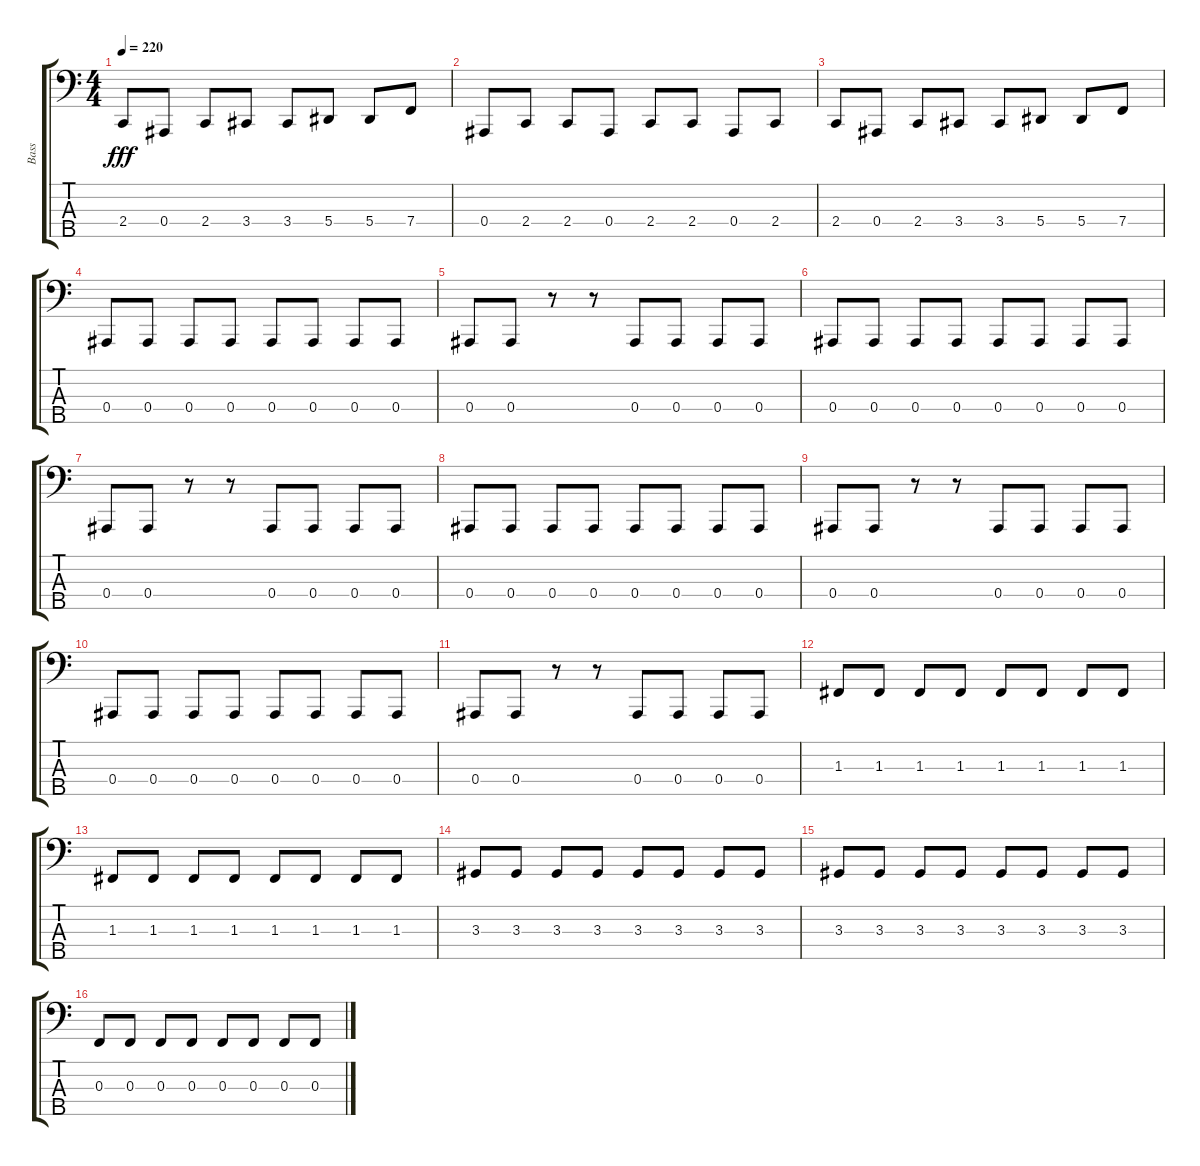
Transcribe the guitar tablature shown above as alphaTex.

\track ("Bass" "Bass") {instrument electricbassfinger}
\staff {score tabs}
\tuning (Eb2 Bb1 F1 Bb0 G0) {hide}
\ts (4 4)
\tempo 220
\clef f4
\ks c
2.4.8{dy fff} 0.4.8 2.4.8 3.4.8 3.4.8 5.4.8 5.4.8 7.4.8 |
0.4.8 2.4.8 2.4.8 0.4.8 2.4.8 2.4.8 0.4.8 2.4.8 |
2.4.8 0.4.8 2.4.8 3.4.8 3.4.8 5.4.8 5.4.8 7.4.8 |
0.4.8 0.4.8 0.4.8 0.4.8 0.4.8 0.4.8 0.4.8 0.4.8 |
0.4.8 0.4.8 r.8 r.8 0.4.8 0.4.8 0.4.8 0.4.8 |
0.4.8 0.4.8 0.4.8 0.4.8 0.4.8 0.4.8 0.4.8 0.4.8 |
0.4.8 0.4.8 r.8 r.8 0.4.8 0.4.8 0.4.8 0.4.8 |
0.4.8 0.4.8 0.4.8 0.4.8 0.4.8 0.4.8 0.4.8 0.4.8 |
0.4.8 0.4.8 r.8 r.8 0.4.8 0.4.8 0.4.8 0.4.8 |
0.4.8 0.4.8 0.4.8 0.4.8 0.4.8 0.4.8 0.4.8 0.4.8 |
0.4.8 0.4.8 r.8 r.8 0.4.8 0.4.8 0.4.8 0.4.8 |
1.3.8 1.3.8 1.3.8 1.3.8 1.3.8 1.3.8 1.3.8 1.3.8 |
1.3.8 1.3.8 1.3.8 1.3.8 1.3.8 1.3.8 1.3.8 1.3.8 |
3.3.8 3.3.8 3.3.8 3.3.8 3.3.8 3.3.8 3.3.8 3.3.8 |
3.3.8 3.3.8 3.3.8 3.3.8 3.3.8 3.3.8 3.3.8 3.3.8 |
0.3.8 0.3.8 0.3.8 0.3.8 0.3.8 0.3.8 0.3.8 0.3.8
